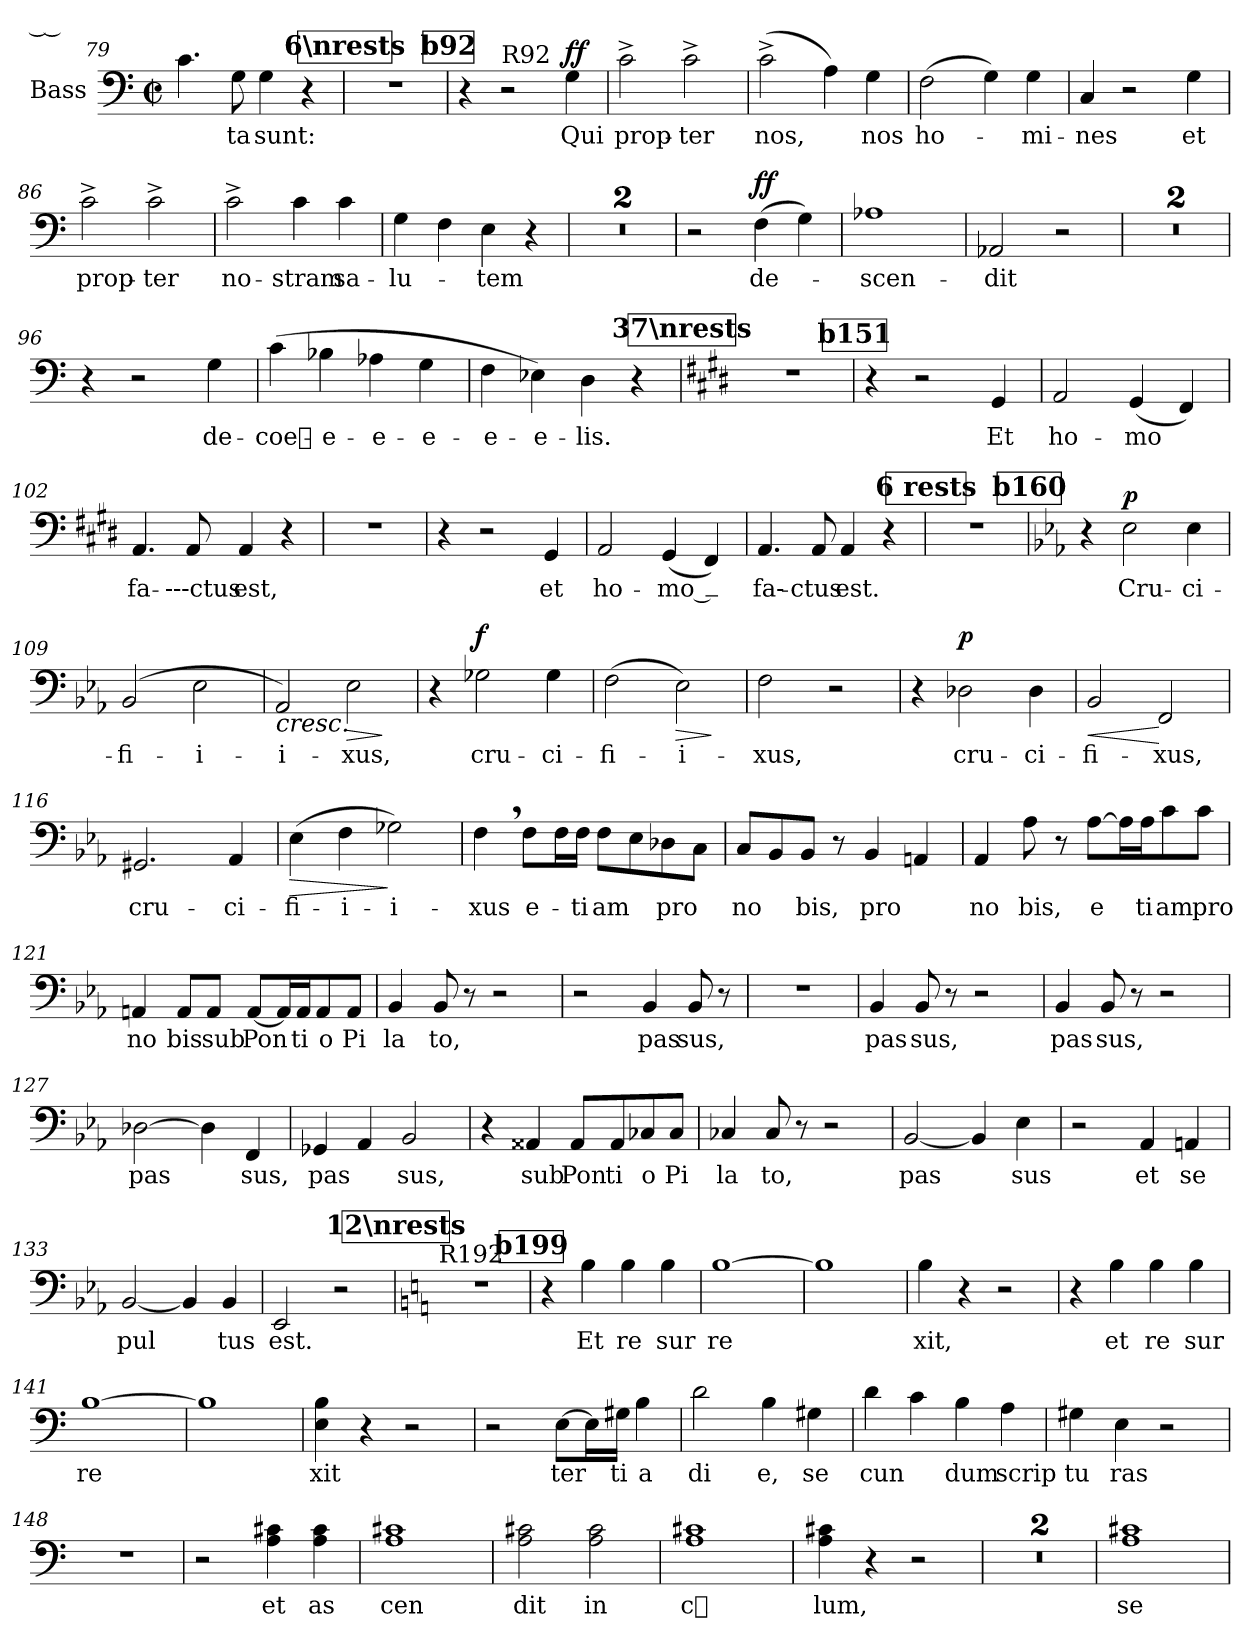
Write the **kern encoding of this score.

**kern	**text	**dynam
*part1	*part1	*part1
*staff1	*staff1	*staff1
*I"Bass	*	*
*I'B.	*	*
!!LO:LB:g=z
*clefF4	*	*
*k[]	*	*
*C:	*	*
*M2/2	*	*
*met(c|)	*	*
=79	=79	=79
4.c\	.	.
8G\	ta	.
4G\	sunt:	.
4r	.	.
!!LO:REH:place=s1:a:t=6\nrests
=80	=80	=80
1r	.	.
!!LO:REH:place=s1:a:t=b92
=81	=81	=81
4r	.	.
!LO:TX:a:t=R92	!	!
2r	.	.
!	!	!LO:DY:a
4G\	Qui	ff
=82	=82	=82
2c^\	prop-	.
2c^\	-ter	.
=83	=83	=83
(2c^\	nos,	.
4A\)	---	.
4G\	nos	.
=84	=84	=84
(2F\	ho-	.
4G\)	.	.
4G\	-mi-	.
=85	=85	=85
4C/	-nes	.
2r	.	.
4G\	et	.
=86	=86	=86
2c^\	prop-	.
2c^\	-ter	.
!!LO:LB:g=z
=87	=87	=87
2c^\	no-	.
4c\	-stram	.
4c\	sa-	.
=88	=88	=88
4G\	-lu-	.
4F\	.	.
4E\	-tem	.
4r	.	.
=89	=89	=89
1r	.	.
=90	=90	=90
1r	.	.
=91	=91	=91
2r	.	.
!	!	!LO:DY:a
(4F\	de-	ff
4G\)	.	.
=92	=92	=92
1A-X	-scen-	.
=93	=93	=93
2AA-X/	-dit	.
2r	.	.
=94	=94	=94
1r	.	.
=95	=95	=95
1r	.	.
=96	=96	=96
4r	.	.
2r	.	.
4G\	de-	.
!!LO:LB:g=z
=97	=97	=97
(4c\	-coe-	.
4B-X\	-e-	.
4A-X\	-e-	.
4G\	-e-	.
=98	=98	=98
4F\	-e-	.
4E-X\)	-e-	.
4D\	-lis.	.
4r	.	.
!!LO:REH:place=s1:a:t=37\nrests
=99	=99	=99
*k[f#c#g#d#]	*	*
*E:	*	*
1r	.	.
!!LO:LB:g=z
!!LO:REH:place=s1:a:t=b151
=100	=100	=100
4r	.	.
2r	.	.
4GG#/	Et	.
=101	=101	=101
2AA/	ho-	.
(4GG#/	-mo	.
4FF#/)	___	.
=102	=102	=102
4.AA/	fa-	.
8AA/	----ctus	.
4AA/	est,	.
4r	.	.
=103	=103	=103
1r	.	.
=104	=104	=104
4r	.	.
2r	.	.
4GG#/	et	.
=105	=105	=105
2AA/	ho-	.
(4GG#/	-mo__	.
4FF#/)	.	.
=106	=106	=106
4.AA/	fa---	.
8AA/	ctus	.
4AA/	est.	.
4r	.	.
!!LO:LB:g=z
!!LO:REH:place=s1:a:t=6 rests
=107	=107	=107
1r	.	.
!!LO:REH:place=s1:a:t=b160
=108	=108	=108
*k[b-e-a-]	*	*
*E-:	*	*
4r	.	.
!	!	!LO:DY:a
2E-\	Cru-	p
4E-\	-ci-	.
=109	=109	=109
(2BB-/	-fi-	.
2E-\	-i-	.
=110	=110	=110
!	!	!LO:HP:b
2AA-/)	-i-	<
!	!	!LO:HP:b
2E-\	-xus,	>
.	.	[ ]
=111	=111	=111
4r	.	.
!	!	!LO:DY:a
2G-X\	cru-	f
4G-\	-ci-	.
=112	=112	=112
(2F\	-fi-	.
!	!	!LO:HP:b
2E-\)	-i-	>
.	.	]
=113	=113	=113
2F\	-xus,	.
2r	.	.
=114	=114	=114
4r	.	.
!	!	!LO:DY:a
2D-X\	cru-	p
4D-\	-ci-	.
=115	=115	=115
!	!	!LO:HP:b
2BB-/	-fi-	<
2FF/	-xus,	[
!!LO:PB:g=z
=116	=116	=116
2.GG#X/	cru-	.
4AA-/	-ci-	.
=117	=117	=117
!	!	!LO:HP:b
(4E-\	-fi-	>
4F\	-i-	.
2G-X\)	-i-	]
=118	=118	=118
4F,\	-xus	.
8F\L	e-	.
16F\L	.	.
16F\JJ	ti	.
8F\L	am	.
8E-\	.	.
8D-X\	pro	.
8C\J	.	.
=119	=119	=119
8C/L	no	.
8BB-/	.	.
8BB-/J	bis,	.
8r	.	.
4BB-/	pro	.
4AAn/	.	.
!!LO:LB:g=z
=120	=120	=120
4AA-/	no	.
8A-\	bis,	.
8r	.	.
[8A-\L	e	.
16A-\L]	.	.
16A-\J	ti	.
8c\	am	.
8c\J	pro	.
=121	=121	=121
4AAn/	no	.
8AA/L	bis	.
8AA/J	sub	.
[8AA/L	Pon	.
16AA/L]	.	.
16AA/J	ti	.
8AA/	o	.
8AA/J	Pi	.
=122	=122	=122
4BB-/	la	.
8BB-/	to,	.
8r	.	.
2r	.	.
=123	=123	=123
2r	.	.
4BB-/	pas	.
8BB-/	sus,	.
8r	.	.
!!LO:LB:g=z
=124	=124	=124
1r	.	.
=125	=125	=125
4BB-/	pas	.
8BB-/	sus,	.
8r	.	.
2r	.	.
=126	=126	=126
4BB-/	pas	.
8BB-/	sus,	.
8r	.	.
2r	.	.
=127	=127	=127
[2D-X\	pas	.
4D-\]	.	.
4FF/	sus,	.
=128	=128	=128
4GG-X/	pas	.
4AA-/	.	.
2BB-/	sus,	.
=129	=129	=129
4r	.	.
4AA##X/	sub	.
8AA##/L	Pon	.
8AA##/	ti	.
8C-X/	o	.
8C-/J	Pi	.
!!LO:LB:g=z
=130	=130	=130
4C-X/	la	.
8C-/	to,	.
8r	.	.
2r	.	.
=131	=131	=131
[2BB-/	pas	.
4BB-/]	.	.
4E-\	sus	.
=132	=132	=132
2r	.	.
4AA-/	et	.
4AAn/	se	.
=133	=133	=133
[2BB-/	pul	.
4BB-/]	.	.
4BB-/	tus	.
=134	=134	=134
2EE-/	est.	.
2r	.	.
!!LO:REH:place=s1:a:t=12\nrests
=135	=135	=135
*k[]	*	*
*C:	*	*
!LO:TX:a:t=R192	!	!
1r	.	.
!!LO:REH:place=s1:a:t=b199
=136	=136	=136
4r	.	.
4B\	Et	.
4B\	re	.
4B\	sur	.
=137	=137	=137
[1B	re	.
=138	=138	=138
1B]	.	.
!!LO:LB:g=z
=139	=139	=139
4B\	xit,	.
4r	.	.
2r	.	.
=140	=140	=140
4r	.	.
4B\	et	.
4B\	re	.
4B\	sur	.
=141	=141	=141
[1B	re	.
=142	=142	=142
1B]	.	.
=143	=143	=143
4E\ 4B\	xit	.
4r	.	.
2r	.	.
=144	=144	=144
2r	.	.
[8E\L	ter	.
16E\L]	.	.
16G#X\JJ	ti	.
4B\	a	.
=145	=145	=145
2d\	di	.
4B\	e,	.
4G#X\	se	.
=146	=146	=146
4d\	cun	.
4c\	.	.
4B\	dum	.
4A\	scrip	.
!!LO:LB:g=z
=147	=147	=147
4G#X\	tu	.
4E\	ras	.
2r	.	.
=148	=148	=148
1r	.	.
=149	=149	=149
2r	.	.
4A\ 4c#X\	et	.
4A\ 4c#\	as	.
=150	=150	=150
1A 1c#X	cen	.
=151	=151	=151
2A\ 2c#X\	dit	.
2A\ 2c#\	in	.
=152	=152	=152
1A 1c#X	c	.
=153	=153	=153
4A\ 4c#X\	lum,	.
4r	.	.
2r	.	.
=154	=154	=154
1r	.	.
=155	=155	=155
1r	.	.
=156	=156	=156
1A 1c#X	se	.
=	=	=
*-	*-	*-
